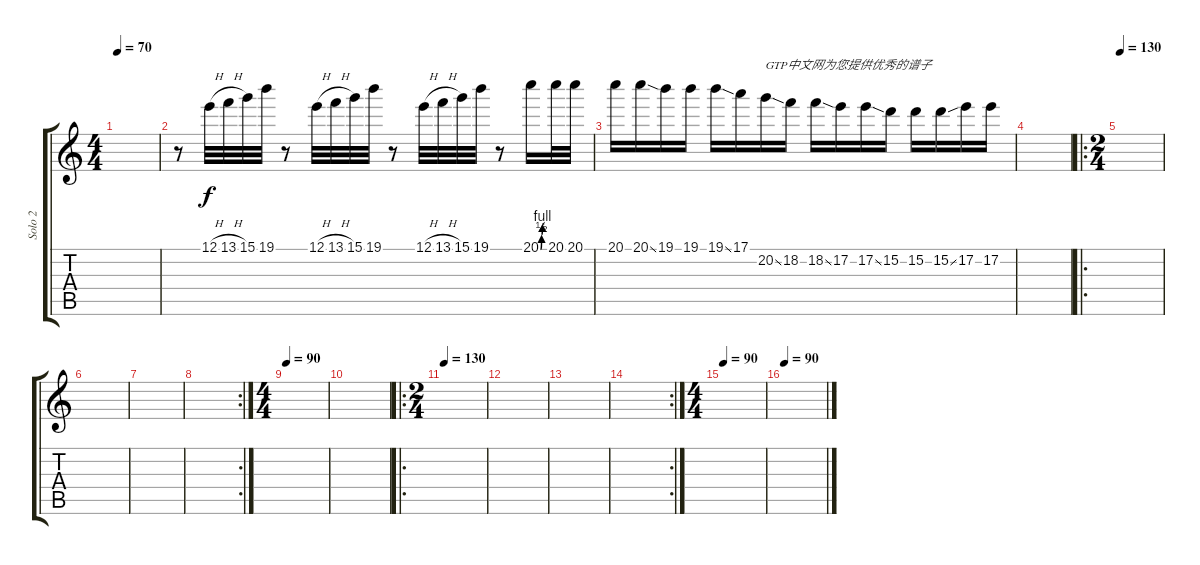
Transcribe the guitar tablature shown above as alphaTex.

\track ("Solo 2" "Solo 2") {instrument distortionguitar}
\staff {score tabs}
\tuning (E4 B3 G3 D3 A2 E2) {hide}
\ts (4 4)
\tempo 70
\clef g2
\ks c
|
r.8 12.1{h}.32 13.1{h}.32 15.1.32 19.1.32 r.8 12.1{h}.32 13.1{h}.32 15.1.32 19.1.32 r.8 12.1{h}.32 13.1{h}.32 15.1.32 19.1.32 r.8 20.1{be (custom 0 0 15 2 30 4 60 4)}.16 20.1.32 20.1.32 |
20.1.16 20.1{ss}.16 19.1.16 19.1.16 19.1{ss}.16 17.1.16 20.2{ss}.16{txt "GTP中文网为您提供优秀的谱子"} 18.2.16 18.2{ss}.16 17.2.16 17.2{ss}.16 15.2.16 15.2.16 15.2{ss}.16 17.2.16 17.2.16 |
|
\ro
\ts (2 4)
\tempo 130
|
|
|
\rc 2
|
\ts (4 4)
\tempo 90
|
|
\ro
\ts (2 4)
\tempo 130
|
|
|
\rc 2
|
\ts (4 4)
\tempo 90
|
\tempo 90
